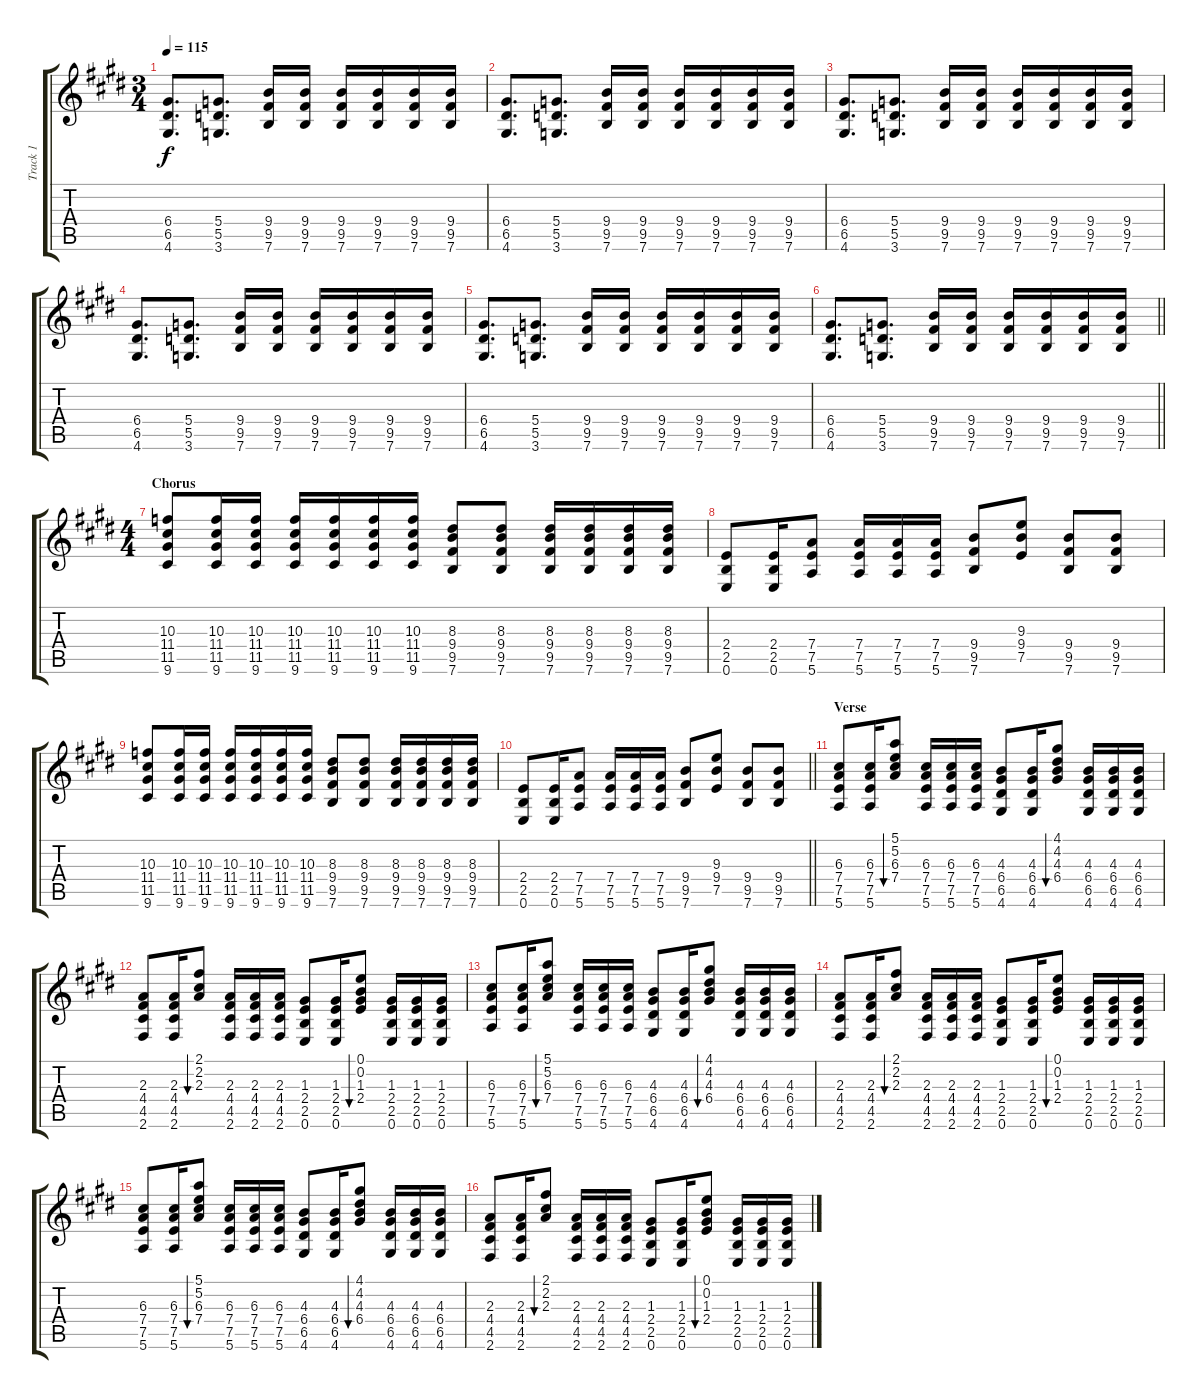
\track ("Track 1" "Track 1") {instrument overdrivenguitar}
\staff {score tabs}
\tuning (E4 B3 G3 D3 A2 E2) {hide}
\ts (3 4)
\tempo 115
\clef g2
\ks e
(6.4 6.5 4.6).8{d dy f} (5.4 5.5 3.6).8{d} (9.4 9.5 7.6).16 (9.4 9.5 7.6).16 (9.4 9.5 7.6).16 (9.4 9.5 7.6).16 (9.4 9.5 7.6).16 (9.4 9.5 7.6).16 |
(6.4 6.5 4.6).8{d} (5.4 5.5 3.6).8{d} (9.4 9.5 7.6).16 (9.4 9.5 7.6).16 (9.4 9.5 7.6).16 (9.4 9.5 7.6).16 (9.4 9.5 7.6).16 (9.4 9.5 7.6).16 |
(6.4 6.5 4.6).8{d} (5.4 5.5 3.6).8{d} (9.4 9.5 7.6).16 (9.4 9.5 7.6).16 (9.4 9.5 7.6).16 (9.4 9.5 7.6).16 (9.4 9.5 7.6).16 (9.4 9.5 7.6).16 |
(6.4 6.5 4.6).8{d} (5.4 5.5 3.6).8{d} (9.4 9.5 7.6).16 (9.4 9.5 7.6).16 (9.4 9.5 7.6).16 (9.4 9.5 7.6).16 (9.4 9.5 7.6).16 (9.4 9.5 7.6).16 |
(6.4 6.5 4.6).8{d} (5.4 5.5 3.6).8{d} (9.4 9.5 7.6).16 (9.4 9.5 7.6).16 (9.4 9.5 7.6).16 (9.4 9.5 7.6).16 (9.4 9.5 7.6).16 (9.4 9.5 7.6).16 |
\barLineRight lightlight
(6.4 6.5 4.6).8{d} (5.4 5.5 3.6).8{d} (9.4 9.5 7.6).16 (9.4 9.5 7.6).16 (9.4 9.5 7.6).16 (9.4 9.5 7.6).16 (9.4 9.5 7.6).16 (9.4 9.5 7.6).16 |
\ts (4 4)
\section ("" "Chorus")
(10.3 11.4 11.5 9.6).8 (10.3 11.4 11.5 9.6).16 (10.3 11.4 11.5 9.6).16 (10.3 11.4 11.5 9.6).16 (10.3 11.4 11.5 9.6).16 (10.3 11.4 11.5 9.6).16 (10.3 11.4 11.5 9.6).16 (8.3 9.4 9.5 7.6).8 (8.3 9.4 9.5 7.6).8 (8.3 9.4 9.5 7.6).16 (8.3 9.4 9.5 7.6).16 (8.3 9.4 9.5 7.6).16 (8.3 9.4 9.5 7.6).16 |
(2.4 2.5 0.6).8 (2.4 2.5 0.6).16 (7.4 7.5 5.6).8 (7.4 7.5 5.6).16 (7.4 7.5 5.6).16 (7.4 7.5 5.6).16 (9.4 9.5 7.6).8 (9.3 9.4 7.5).8 (9.4 9.5 7.6).8 (9.4 9.5 7.6).8 |
(10.3 11.4 11.5 9.6).8 (10.3 11.4 11.5 9.6).16 (10.3 11.4 11.5 9.6).16 (10.3 11.4 11.5 9.6).16 (10.3 11.4 11.5 9.6).16 (10.3 11.4 11.5 9.6).16 (10.3 11.4 11.5 9.6).16 (8.3 9.4 9.5 7.6).8 (8.3 9.4 9.5 7.6).8 (8.3 9.4 9.5 7.6).16 (8.3 9.4 9.5 7.6).16 (8.3 9.4 9.5 7.6).16 (8.3 9.4 9.5 7.6).16 |
\barLineRight lightlight
(2.4 2.5 0.6).8 (2.4 2.5 0.6).16 (7.4 7.5 5.6).8 (7.4 7.5 5.6).16 (7.4 7.5 5.6).16 (7.4 7.5 5.6).16 (9.4 9.5 7.6).8 (9.3 9.4 7.5).8 (9.4 9.5 7.6).8 (9.4 9.5 7.6).8 |
\section ("" "Verse")
(6.3 7.4 7.5 5.6).8 (6.3 7.4 7.5 5.6).16 (5.1 5.2 6.3 7.4).8{bu 60} (6.3 7.4 7.5 5.6).16 (6.3 7.4 7.5 5.6).16 (6.3 7.4 7.5 5.6).16 (4.3 6.4 6.5 4.6).8 (4.3 6.4 6.5 4.6).16 (4.1 4.2 4.3 6.4).8{bu 60} (4.3 6.4 6.5 4.6).16 (4.3 6.4 6.5 4.6).16 (4.3 6.4 6.5 4.6).16 |
(2.3 4.4 4.5 2.6).8 (2.3 4.4 4.5 2.6).16 (2.1 2.2 2.3).8{bu 60} (2.3 4.4 4.5 2.6).16 (2.3 4.4 4.5 2.6).16 (2.3 4.4 4.5 2.6).16 (1.3 2.4 2.5 0.6).8 (1.3 2.4 2.5 0.6).16 (0.1 0.2 1.3 2.4).8{bu 60} (1.3 2.4 2.5 0.6).16 (1.3 2.4 2.5 0.6).16 (1.3 2.4 2.5 0.6).16 |
(6.3 7.4 7.5 5.6).8 (6.3 7.4 7.5 5.6).16 (5.1 5.2 6.3 7.4).8{bu 60} (6.3 7.4 7.5 5.6).16 (6.3 7.4 7.5 5.6).16 (6.3 7.4 7.5 5.6).16 (4.3 6.4 6.5 4.6).8 (4.3 6.4 6.5 4.6).16 (4.1 4.2 4.3 6.4).8{bu 60} (4.3 6.4 6.5 4.6).16 (4.3 6.4 6.5 4.6).16 (4.3 6.4 6.5 4.6).16 |
(2.3 4.4 4.5 2.6).8 (2.3 4.4 4.5 2.6).16 (2.1 2.2 2.3).8{bu 60} (2.3 4.4 4.5 2.6).16 (2.3 4.4 4.5 2.6).16 (2.3 4.4 4.5 2.6).16 (1.3 2.4 2.5 0.6).8 (1.3 2.4 2.5 0.6).16 (0.1 0.2 1.3 2.4).8{bu 60} (1.3 2.4 2.5 0.6).16 (1.3 2.4 2.5 0.6).16 (1.3 2.4 2.5 0.6).16 |
(6.3 7.4 7.5 5.6).8 (6.3 7.4 7.5 5.6).16 (5.1 5.2 6.3 7.4).8{bu 60} (6.3 7.4 7.5 5.6).16 (6.3 7.4 7.5 5.6).16 (6.3 7.4 7.5 5.6).16 (4.3 6.4 6.5 4.6).8 (4.3 6.4 6.5 4.6).16 (4.1 4.2 4.3 6.4).8{bu 60} (4.3 6.4 6.5 4.6).16 (4.3 6.4 6.5 4.6).16 (4.3 6.4 6.5 4.6).16 |
(2.3 4.4 4.5 2.6).8 (2.3 4.4 4.5 2.6).16 (2.1 2.2 2.3).8{bu 60} (2.3 4.4 4.5 2.6).16 (2.3 4.4 4.5 2.6).16 (2.3 4.4 4.5 2.6).16 (1.3 2.4 2.5 0.6).8 (1.3 2.4 2.5 0.6).16 (0.1 0.2 1.3 2.4).8{bu 60} (1.3 2.4 2.5 0.6).16 (1.3 2.4 2.5 0.6).16 (1.3 2.4 2.5 0.6).16
